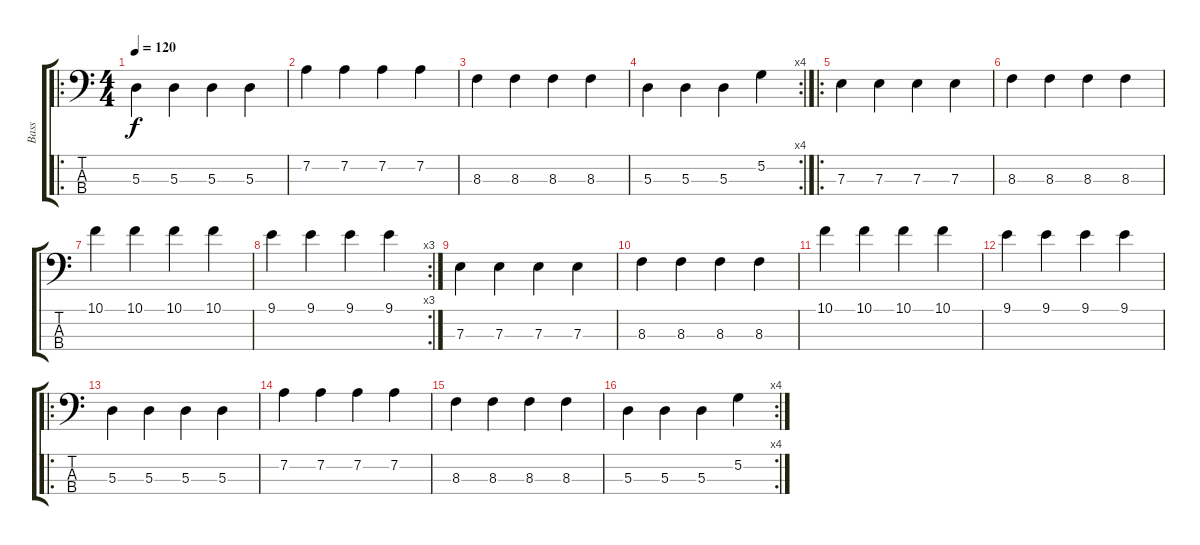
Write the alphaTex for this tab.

\track ("Bass" "Bass") {instrument electricbassfinger}
\staff {score tabs}
\tuning (G2 D2 A1 E1) {hide}
\ro
\ts (4 4)
\tempo 120
\clef f4
\ks c
5.3.4{dy f} 5.3.4 5.3.4 5.3.4 |
7.2.4 7.2.4 7.2.4 7.2.4 |
8.3.4 8.3.4 8.3.4 8.3.4 |
\rc 4
5.3.4 5.3.4 5.3.4 5.2.4 |
\ro
7.3.4 7.3.4 7.3.4 7.3.4 |
8.3.4 8.3.4 8.3.4 8.3.4 |
10.1.4 10.1.4 10.1.4 10.1.4 |
\rc 3
9.1.4 9.1.4 9.1.4 9.1.4 |
7.3.4 7.3.4 7.3.4 7.3.4 |
8.3.4 8.3.4 8.3.4 8.3.4 |
10.1.4 10.1.4 10.1.4 10.1.4 |
9.1.4 9.1.4 9.1.4 9.1.4 |
\ro
5.3.4 5.3.4 5.3.4 5.3.4 |
7.2.4 7.2.4 7.2.4 7.2.4 |
8.3.4 8.3.4 8.3.4 8.3.4 |
\rc 4
5.3.4 5.3.4 5.3.4 5.2.4
